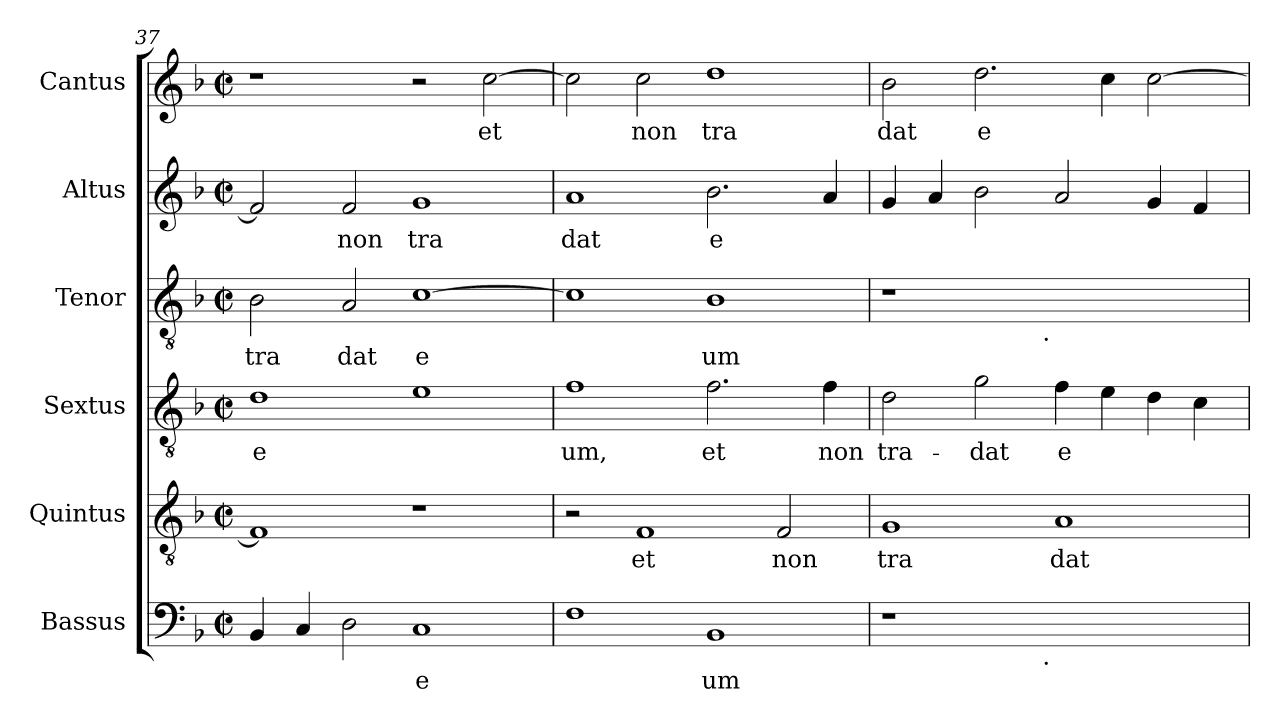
**kern	**text	**kern	**text	**kern	**text	**kern	**text	**kern	**text	**kern	**text
*part6	*part6	*part5	*part5	*part4	*part4	*part3	*part3	*part2	*part2	*part1	*part1
*staff6	*staff6	*staff5	*staff5	*staff4	*staff4	*staff3	*staff3	*staff2	*staff2	*staff1	*staff1
*I"Bassus	*	*I"Quintus	*	*I"Sextus	*	*I"Tenor	*	*I"Altus	*	*I"Cantus	*
*clefF4	*	*clefGv2	*	*clefGv2	*	*clefGv2	*	*clefG2	*	*clefG2	*
*k[b-]	*	*k[b-]	*	*k[b-]	*	*k[b-]	*	*k[b-]	*	*k[b-]	*
*F:	*	*F:	*	*F:	*	*F:	*	*F:	*	*F:	*
*M2/2	*	*M2/2	*	*M2/2	*	*M2/2	*	*M2/2	*	*M2/2	*
*met(c|)	*	*met(c|)	*	*met(c|)	*	*met(c|)	*	*met(c|)	*	*met(c|)	*
=37	=37	=37	=37	=37	=37	=37	=37	=37	=37	=37	=37
!	!LO:LY:b:cj	!	!LO:LY:b:cj	!	!LO:LY:b:cj	!	!LO:LY:b:cj	!	!LO:LY:b:cj	!	!
4BB-/	.	1F]	.	1d	e-	2B-\	tra	2f/]	.	1r	.
!	!LO:LY:b:cj	!	!	!	!	!	!	!	!	!	!
4C/	.	.	.	.	.	.	.	.	.	.	.
!	!LO:LY:b:cj	!	!	!	!	!	!LO:LY:b:cj	!	!LO:LY:b:cj	!	!
2D\	.	.	.	.	.	2A/	dat	2f/	non	.	.
!	!LO:LY:b:cj	!	!	!	!LO:LY:b:cj	!	!LO:LY:b:cj	!	!LO:LY:b:cj	!	!
1C	e	1r	.	1e	--	[>1c	e	1g	tra	2r	.
!	!	!	!	!	!	!	!	!	!	!	!LO:LY:b:cj
.	.	.	.	.	.	.	.	.	.	[>2cc\	et
=38	=38	=38	=38	=38	=38	=38	=38	=38	=38	=38	=38
!	!LO:LY:b:cj	!	!	!	!LO:LY:b:cj	!	!LO:LY:b:cj	!	!LO:LY:b:cj	!	!LO:LY:b:cj
1F	.	2r	.	1f	-um,	1c]	.	1a	dat	2cc\]	.
!	!	!	!LO:LY:b:cj	!	!	!	!	!	!	!	!LO:LY:b:cj
.	.	1F	et	.	.	.	.	.	.	2cc\	non
!	!LO:LY:b:cj	!	!	!	!LO:LY:b:cj	!	!LO:LY:b:cj	!	!LO:LY:b:cj	!	!LO:LY:b:cj
1BB-	um	.	.	2.f\	et	1B-	um	2.b-\	e	1dd	tra
!	!	!	!LO:LY:b:cj	!	!	!	!	!	!	!	!
.	.	2F/	non	.	.	.	.	.	.	.	.
!	!	!	!	!	!LO:LY:b:cj	!	!	!	!LO:LY:b:cj	!	!
.	.	.	.	4f\	non	.	.	4a/	.	.	.
=39	=39	=39	=39	=39	=39	=39	=39	=39	=39	=39	=39
!	!	!	!LO:LY:b:cj	!	!LO:LY:b:cj	!	!	!	!LO:LY:b:cj	!	!LO:LY:b:cj
*^	*	*	*	*	*	*^	*	*	*	*	*
1r	2ryy	.	1G	tra	2d\	tra-	1r	2ryy	.	4g/	.	2b-\	dat
!	!	!	!	!	!	!	!	!	!	!	!LO:LY:b:cj	!	!
.	.	.	.	.	.	.	.	.	.	4a/	.	.	.
!	!	!	!	!	!	!LO:LY:b:cj	!	!	!	!	!LO:LY:b:cj	!	!LO:LY:b:cj
.	4...ryy	.	.	.	2g\	-dat	.	4...ryy	.	2b-\	.	2.dd\	e
!	!	!	!	!	!	!	!	!LO:TX:b:t=.	!	!	!	!	!
!	!LO:TX:b:t=.	!	!	!	!	!	!	!	!	!	!	!	!
.	1ryy	.	.	.	.	.	.	1ryy	.	.	.	.	.
!	!	!	!	!LO:LY:b:cj	!	!LO:LY:b:cj	!	!	!	!	!LO:LY:b:cj	!	!
1ryy	.	.	1A	dat	4f\	e-	1ryy	.	.	2a/	.	.	.
!	!	!	!	!	!	!LO:LY:b:cj	!	!	!	!	!	!	!LO:LY:b:cj
.	.	.	.	.	4e\	--	.	.	.	.	.	4cc\	.
!	!	!	!	!	!	!LO:LY:b:cj	!	!	!	!	!LO:LY:b:cj	!	!LO:LY:b:cj
.	.	.	.	.	4d\	--	.	.	.	4g/	.	[>2cc\	.
!	!	!	!	!	!	!LO:LY:b:cj	!	!	!	!	!LO:LY:b:cj	!	!
.	.	.	.	.	4c\	--	.	.	.	4f/	.	.	.
.	32ryy	.	.	.	.	.	.	32ryy	.	.	.	.	.
*v	*v	*	*	*	*	*	*v	*v	*	*	*	*	*
=	=	=	=	=	=	=	=	=	=	=	=
*-	*-	*-	*-	*-	*-	*-	*-	*-	*-	*-	*-
